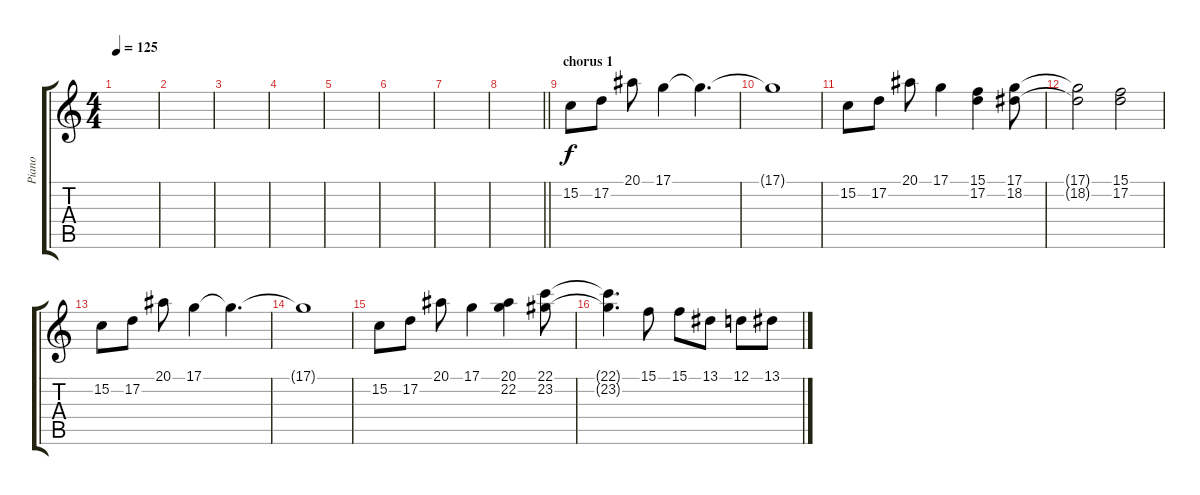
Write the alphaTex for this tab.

\track ("Piano" "Piano") {instrument acousticgrandpiano}
\staff {score tabs}
\tuning (D4 A3 F3 C3 G2 C2) {hide}
\ts (4 4)
\tempo 125
\clef g2
\ks c
|
|
|
|
|
|
|
\barLineRight lightlight
|
\section ("" "chorus 1")
15.2.8 17.2.8 20.1.8 17.1.4 17.1{t}.4{d} |
17.1{t}.1 |
15.2.8 17.2.8 20.1.8 17.1.4 (15.1 17.2).4 (17.1 18.2).8 |
(17.1{t} 18.2{t}).2 (15.1 17.2).2 |
15.2.8 17.2.8 20.1.8 17.1.4 17.1{t}.4{d} |
17.1{t}.1 |
15.2.8 17.2.8 20.1.8 17.1.4 (20.1 22.2).4 (22.1 23.2).8 |
(22.1{t} 23.2{t}).4{d} 15.1.8 15.1.8 13.1.8 12.1.8 13.1.8
